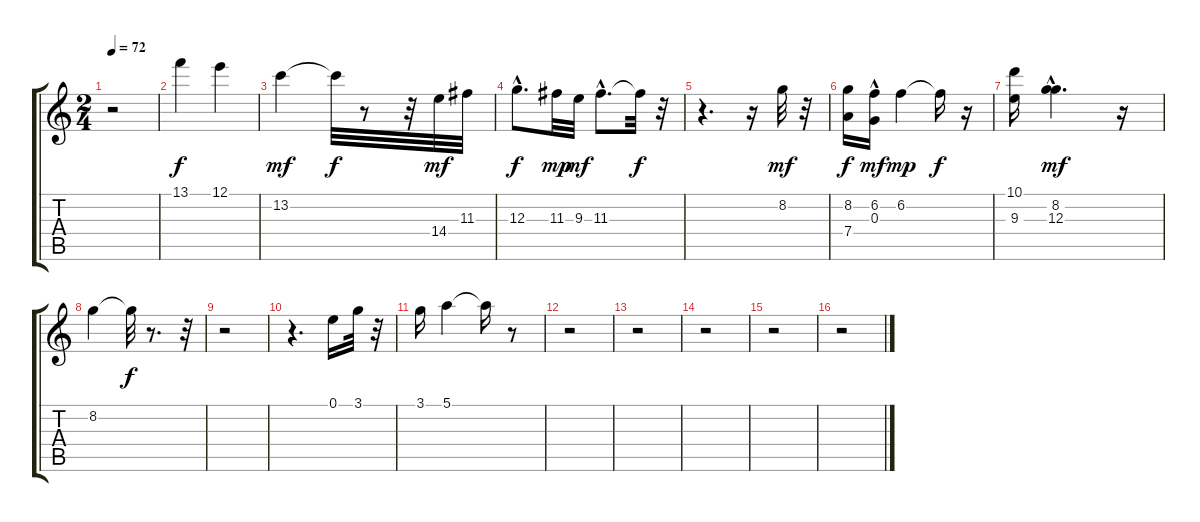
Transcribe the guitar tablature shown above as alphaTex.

\track "" {instrument acousticguitarsteel}
\staff {score tabs}
\tuning (E4 B3 G3 D3 A2 E2) {hide}
\ts (2 4)
\tempo 72
\clef g2
\ks c
r.2{dy f} |
13.1.4 12.1.4 |
13.2.4{dy mf} 13.2{t}.32{dy f} r.8 r.32 14.4.32{dy mf} 11.3.32 |
12.3{hac}.8{d dy f} 11.3.32{dy mp} 9.3.32{dy mf} 11.3{hac}.8{d} 11.3{t}.32{dy f} r.32 |
r.4{d} r.16 8.2.32{dy mf} r.32 |
(8.2 7.4).16{dy f} (6.2 0.3{hac}).16{dy mf} 6.2.4{dy mp} 6.2{t}.16{dy f} r.16 |
(10.1 9.3).16 (8.2{hac} 12.3).4{d dy mf} r.16 |
8.2.4 8.2{t}.32{dy f} r.8{d} r.32 |
r.2 |
r.4{d} 0.1.16 3.1.32 r.32 |
3.1.16 5.1.4 5.1{t}.16 r.8 |
r.2 |
r.2 |
r.2 |
r.2 |
r.2
